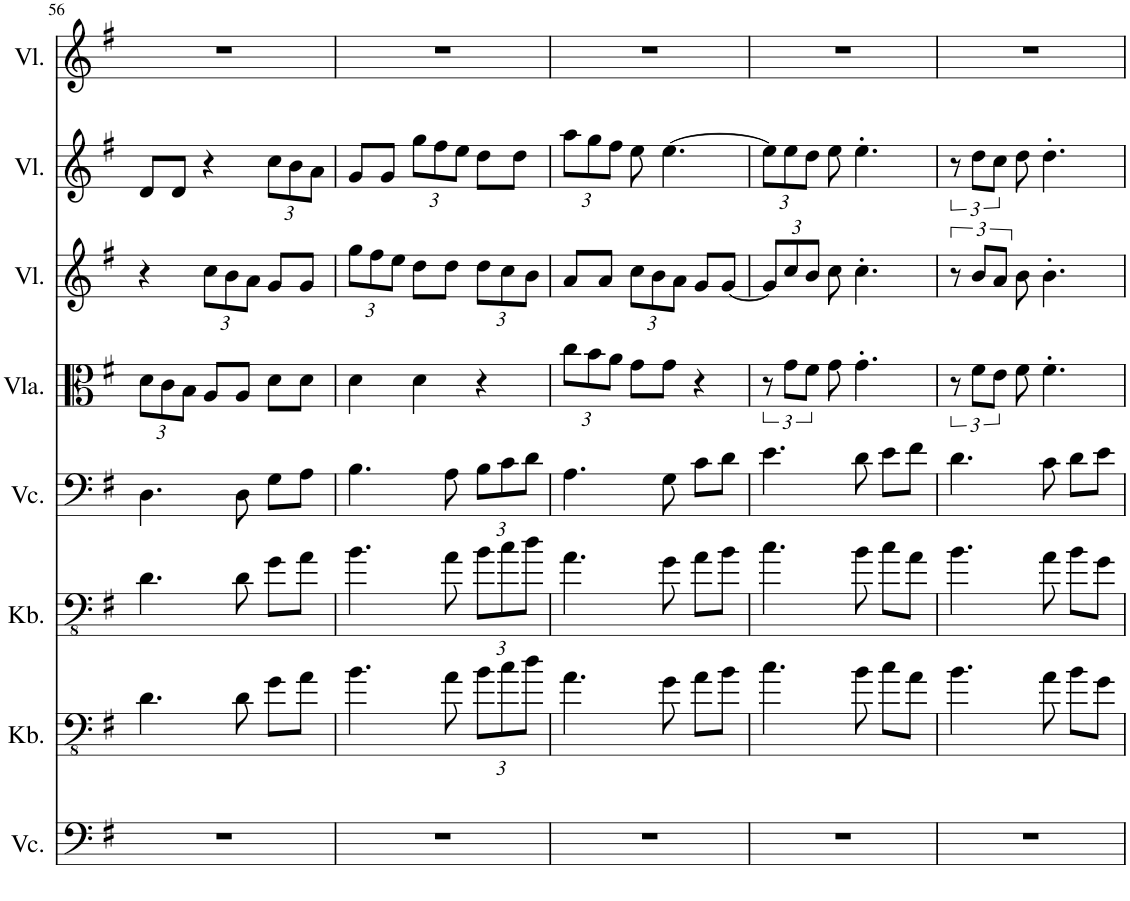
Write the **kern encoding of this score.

**kern	**kern	**kern	**kern	**kern	**kern	**kern	**kern
*part8	*part7	*part6	*part5	*part4	*part3	*part2	*part1
*staff8	*staff7	*staff6	*staff5	*staff4	*staff3	*staff2	*staff1
*I"Violoncello, Bariton solo	*I"Kontrabass, Bass 2	*I"Kontrabass, Bass 1	*I"Violoncello, Tenor	*I"Bratsche, Alt	*I"Violine, Sopran 2	*I"Violine, Sopran 1	*I"Violine, Sopran solo
*I'Vc.	*I'Kb.	*I'Kb.	*I'Vc.	*	*I'Vl.	*I'Vl.	*I'Vl.
!!LO:PB:g=z
*clefF4	*clefFv4	*clefFv4	*clefF4	*clefC3	*clefG2	*clefG2	*clefG2
*	*Trd7c12	*Trd7c12	*	*	*	*	*
*k[f#]	*k[f#]	*k[f#]	*k[f#]	*k[f#]	*k[f#]	*k[f#]	*k[f#]
*M3/4	*M3/4	*M3/4	*M3/4	*M3/4	*M3/4	*M3/4	*M3/4
*	*	*	*	*Xbrackettup	*	*	*
=56	=56	=56	=56	=56	=56	=56	=56
2.r	4.D\	4.D\	4.D\	12d\L	4r	8d/L	2.r
.	.	.	.	12c\	.	.	.
.	.	.	.	.	.	8d/J	.
.	.	.	.	12B\J	.	.	.
*	*	*	*	*	*Xbrackettup	*	*
.	.	.	.	8A/L	12cc\L	4r	.
.	.	.	.	.	12b\	.	.
.	8D\	8D\	8D\	8A/J	.	.	.
.	.	.	.	.	12a\J	.	.
*	*	*	*	*	*	*Xbrackettup	*
.	8G\L	8G\L	8G\L	8d\L	8g/L	12cc\L	.
.	.	.	.	.	.	12b\	.
.	8A\J	8A\J	8A\J	8d\J	8g/J	.	.
.	.	.	.	.	.	12a\J	.
=57	=57	=57	=57	=57	=57	=57	=57
2.r	4.B\	4.B\	4.B\	4d\	12gg\L	8g/L	2.r
.	.	.	.	.	12ff#\	.	.
.	.	.	.	.	.	8g/J	.
.	.	.	.	.	12ee\J	.	.
.	.	.	.	4d\	8dd\L	12gg\L	.
.	.	.	.	.	.	12ff#\	.
.	8A\	8A\	8A\	.	8dd\J	.	.
.	.	.	.	.	.	12ee\J	.
*	*Xbrackettup	*Xbrackettup	*Xbrackettup	*	*	*	*
.	12B\L	12B\L	12B\L	4r	12dd\L	8dd\L	.
.	12c\	12c\	12c\	.	12cc\	.	.
.	.	.	.	.	.	8dd\J	.
.	12d\J	12d\J	12d\J	.	12b\J	.	.
=58	=58	=58	=58	=58	=58	=58	=58
2.r	4.A\	4.A\	4.A\	12cc\L	8a/L	12aa\L	2.r
.	.	.	.	12b\	.	12gg\	.
.	.	.	.	.	8a/J	.	.
.	.	.	.	12a\J	.	12ff#\J	.
.	.	.	.	8g\L	12cc\L	8ee\	.
.	.	.	.	.	12b\	.	.
.	8G\	8G\	8G\	8g\J	.	[4.ee\	.
.	.	.	.	.	12a\J	.	.
.	8A\L	8A\L	8c\L	4r	8g/L	.	.
.	8B\J	8B\J	8d\J	.	[8g/J	.	.
=59	=59	=59	=59	=59	=59	=59	=59
*	*	*	*	*brackettup	*	*	*
2.r	4.c\	4.c\	4.e\	12r	12g/L]	12ee\L]	2.r
.	.	.	.	12g\L	12cc/	12ee\	.
.	.	.	.	12f#\J	12b/J	12dd\J	.
.	.	.	.	8g\	8cc\	8ee\	.
.	8B\	8B\	8d\	4.g'\	4.cc'\	4.ee'\	.
.	8c\L	8c\L	8e\L	.	.	.	.
.	8A\J	8A\J	8f#\J	.	.	.	.
=60	=60	=60	=60	=60	=60	=60	=60
*	*	*	*	*	*brackettup	*brackettup	*
2.r	4.B\	4.B\	4.d\	12r	12r	12r	2.r
.	.	.	.	12f#\L	12b/L	12dd\L	.
.	.	.	.	12e\J	12a/J	12cc\J	.
.	.	.	.	8f#\	8b\	8dd\	.
.	8A\	8A\	8c\	4.f#'\	4.b'\	4.dd'\	.
.	8B\L	8B\L	8d\L	.	.	.	.
.	8G\J	8G\J	8e\J	.	.	.	.
=	=	=	=	=	=	=	=
*-	*-	*-	*-	*-	*-	*-	*-
